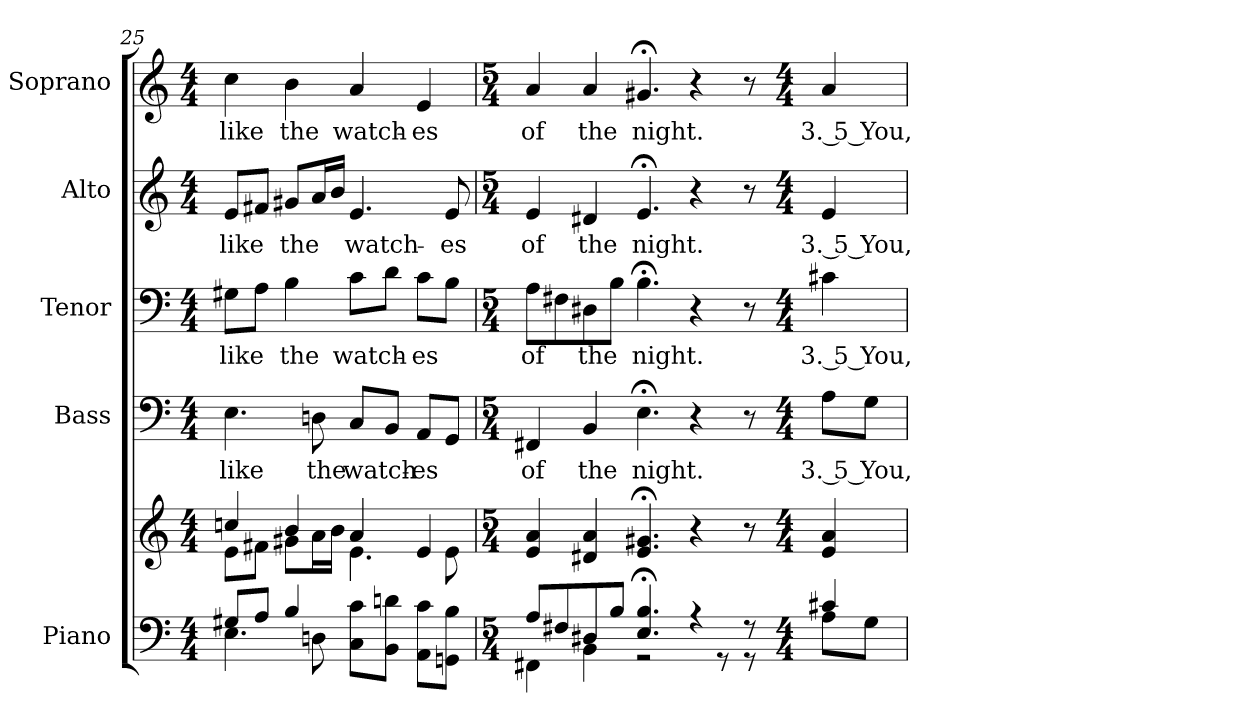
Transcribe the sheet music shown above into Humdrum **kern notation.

**kern	**kern	**kern	**text	**kern	**text	**kern	**text	**kern	**text
*part5	*part5	*part4	*part4	*part3	*part3	*part2	*part2	*part1	*part1
*staff6	*staff5	*staff4	*staff4	*staff3	*staff3	*staff2	*staff2	*staff1	*staff1
*I"Piano	*	*I"Bass	*	*I"Tenor	*	*I"Alto	*	*I"Soprano	*
*I'Pno.	*	*I'B.	*	*I'T.	*	*I'A.	*	*I'S.	*
!!LO:PB:g=z
*clefF4	*clefG2	*clefF4	*	*clefF4	*	*clefG2	*	*clefG2	*
*k[]	*k[]	*k[]	*	*k[]	*	*k[]	*	*k[]	*
*C:	*C:	*C:	*	*C:	*	*C:	*	*C:	*
*M4/4	*M4/4	*M4/4	*	*M4/4	*	*M4/4	*	*M4/4	*
=25	=25	=25	=25	=25	=25	=25	=25	=25	=25
*^	*^	*	*	*	*	*	*	*	*
!	!	!	!	!	!LO:LY:b:color=#000000	!	!	!	!	!	!
!	!	!	!	!	!	!	!LO:LY:b:color=#000000	!	!	!	!
!	!	!	!	!	!	!	!	!	!LO:LY:b:color=#000000	!	!
!	!	!	!	!	!	!	!	!	!	!	!LO:LY:b:color=#000000
8G#Xi/L	4.Ei\	4ccni/	8ei\L	4.Ei\	like	8G#Xi\L	like	8ei/L	like	4cci\	like
8Ai/J	.	.	8f#Xi\J	.	.	8Ai\J	.	8f#Xi/J	.	.	.
!	!	!	!	!	!	!	!LO:LY:b:color=#000000	!	!	!	!
!	!	!	!	!	!	!	!	!	!LO:LY:b:color=#000000	!	!
!	!	!	!	!	!	!	!	!	!	!	!LO:LY:b:color=#000000
4Bi/	.	4bi/	8g#Xi\L	.	.	4Bi\	the	8g#Xi/L	the	4bi\	the
!	!	!	!	!	!LO:LY:b:color=#000000	!	!	!	!	!	!
.	8Dni\	.	16ai\L	8Dni\	the	.	.	16ai/L	.	.	.
.	.	.	16bi\JJ	.	.	.	.	16bi/JJ	.	.	.
!	!	!	!	!	!LO:LY:b:color=#000000	!	!	!	!	!	!
!	!	!	!	!	!	!	!LO:LY:b:color=#000000	!	!	!	!
!	!	!	!	!	!	!	!	!	!LO:LY:b:color=#000000	!	!
!	!	!	!	!	!	!	!	!	!	!	!LO:LY:b:color=#000000
8Ci\ 8ciL	2ryy	4ai/	4.ei\	8Ci/L	watch-	8ci\L	watch-	4.ei/	watch-	4ai/	watch-
8BBi\ 8dniJ	.	.	.	8BBi/J	.	8di\J	.	.	.	.	.
!	!	!	!	!	!LO:LY:b:color=#000000	!	!	!	!	!	!
!	!	!	!	!	!	!	!LO:LY:b:color=#000000	!	!	!	!
!	!	!	!	!	!	!	!	!	!	!	!LO:LY:b:color=#000000
8AAi\ 8ciL	.	4ei/	.	8AAi/L	-es	8ci\L	-es	.	.	4ei/	-es
!	!	!	!	!	!	!	!	!	!LO:LY:b:color=#000000	!	!
8GGni\ 8BiJ	.	.	8ei\	8GGi/J	.	8Bi\J	.	8ei/	-es	.	.
*	*	*v	*v	*	*	*	*	*	*	*	*
=26	=26	=26	=26	=26	=26	=26	=26	=26	=26	=26
*M5/4	*	*M5/4	*M5/4	*	*M5/4	*	*M5/4	*	*M5/4	*
*	*	*^	*	*	*	*	*	*	*	*
!	!	!	!	!	!LO:LY:b:color=#000000	!	!	!	!	!	!
*	*	*v	*v	*	*	*	*	*	*	*	*
*	*	*^	*	*	*	*	*	*	*	*
!	!	!	!	!	!	!	!LO:LY:b:color=#000000	!	!	!	!
*	*	*v	*v	*	*	*	*	*	*	*	*
*	*	*^	*	*	*	*	*	*	*	*
!	!	!	!	!	!	!	!	!	!LO:LY:b:color=#000000	!	!
*	*	*v	*v	*	*	*	*	*	*	*	*
*	*	*^	*	*	*	*	*	*	*	*
!	!	!	!	!	!	!	!	!	!	!	!LO:LY:b:color=#000000
*	*	*v	*v	*	*	*	*	*	*	*	*
8Ai/L	4FF#Xi\	4ei/ 4ai	4FF#Xi/	of	8Ai\L	of	4ei/	of	4ai/	of
8F#Xi/	.	.	.	.	8F#Xi\	.	.	.	.	.
!	!	!	!	!LO:LY:b:color=#000000	!	!	!	!	!	!
!	!	!	!	!	!	!LO:LY:b:color=#000000	!	!	!	!
!	!	!	!	!	!	!	!	!LO:LY:b:color=#000000	!	!
!	!	!	!	!	!	!	!	!	!	!LO:LY:b:color=#000000
8D#Xi/	4BBi\	4d#Xi/ 4ai	4BBi/	the	8D#Xi\	the	4d#Xi/	the	4ai/	the
8Bi/J	.	.	.	.	8Bi\J	.	.	.	.	.
!	!	!	!	!LO:LY:b:color=#000000	!	!	!	!	!	!
!	!	!	!	!	!	!LO:LY:b:color=#000000	!	!	!	!
!	!	!	!	!	!	!	!	!LO:LY:b:color=#000000	!	!
!	!	!	!	!	!	!	!	!	!	!LO:LY:b:color=#000000
4.Ei/; 4.Bi;	2r	4.ei/; 4.g#Xi;	4.E;i\	night.	4.B;i\	night.	4.e;i/	night.	4.g#X;i/	night.
4r	.	4r	4r	.	4r	.	4r	.	4r	.
.	8r	.	.	.	.	.	.	.	.	.
8r	8r	8r	8r	.	8r	.	8r	.	8r	.
=27-	=27-	=27-	=27-	=27-	=27-	=27-	=27-	=27-	=27-	=27-
*M4/4	*	*M4/4	*M4/4	*	*M4/4	*	*M4/4	*	*M4/4	*
!	!	!	!	!LO:LY:b:color=#000000	!	!	!	!	!	!
!	!	!	!	!	!	!LO:LY:b:color=#000000	!	!	!	!
!	!	!	!	!	!	!	!	!LO:LY:b:color=#000000	!	!
!	!	!	!	!	!	!	!	!	!	!LO:LY:b:color=#000000
4c#Xi/	8Ai\L	4ei/ 4ai	8Ai\L	3. 5 You,	4c#Xi\	3. 5 You,	4ei/	3. 5 You,	4ai/	3. 5 You,
.	8Gi\J	.	8Gi\J	.	.	.	.	.	.	.
*v	*v	*	*	*	*	*	*	*	*	*
=	=	=	=	=	=	=	=	=	=
*-	*-	*-	*-	*-	*-	*-	*-	*-	*-
